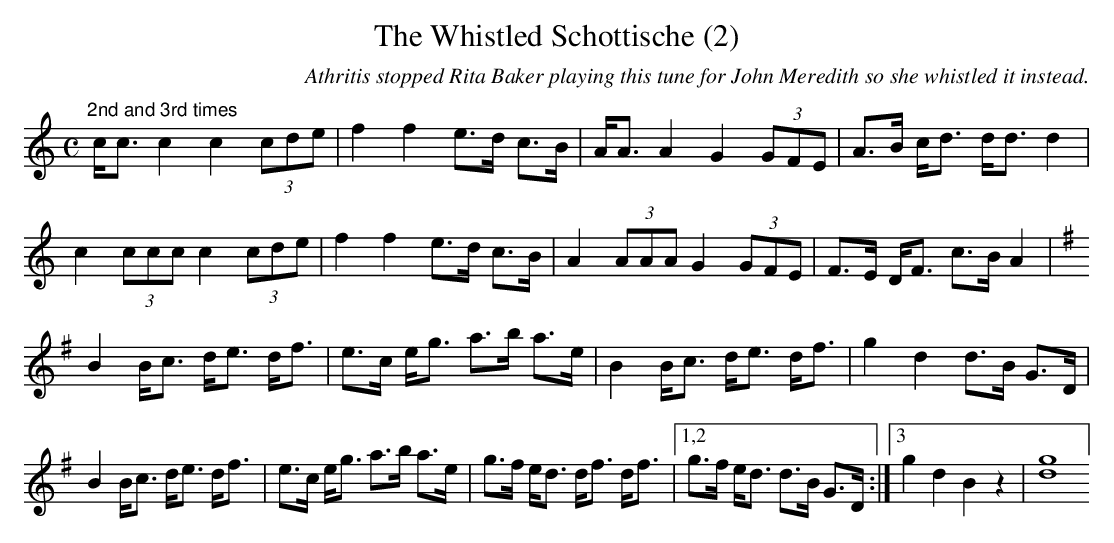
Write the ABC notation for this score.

X:1
T:Whistled Schottische (2), The
C:Athritis stopped Rita Baker playing this tune for John Meredith so she whistled it instead.
M:C
L:1/8
K:C
"2nd and 3rd times"c<cc2c2(3cde|f2 f2 e>d c>B|A<A A2 G2 (3GFE|A>B c<d d<d d2|
c2(3cccc2(3cde|f2 f2 e>d c>B|A2 (3AAA G2 (3GFE|F>E D<F c>B A2|
K:G
B2B<c d<e d<f|e>c e<g a>b a>e|B2B<c d<e d<f| g2 d2 d>B G>D|
B2B<c d<e d<f|e>c e<g a>b a>e|g>f e<d  d<f d<f|1,2 g>f e<d d>B G>D:|3g2d2B2z2| [dg]8]
